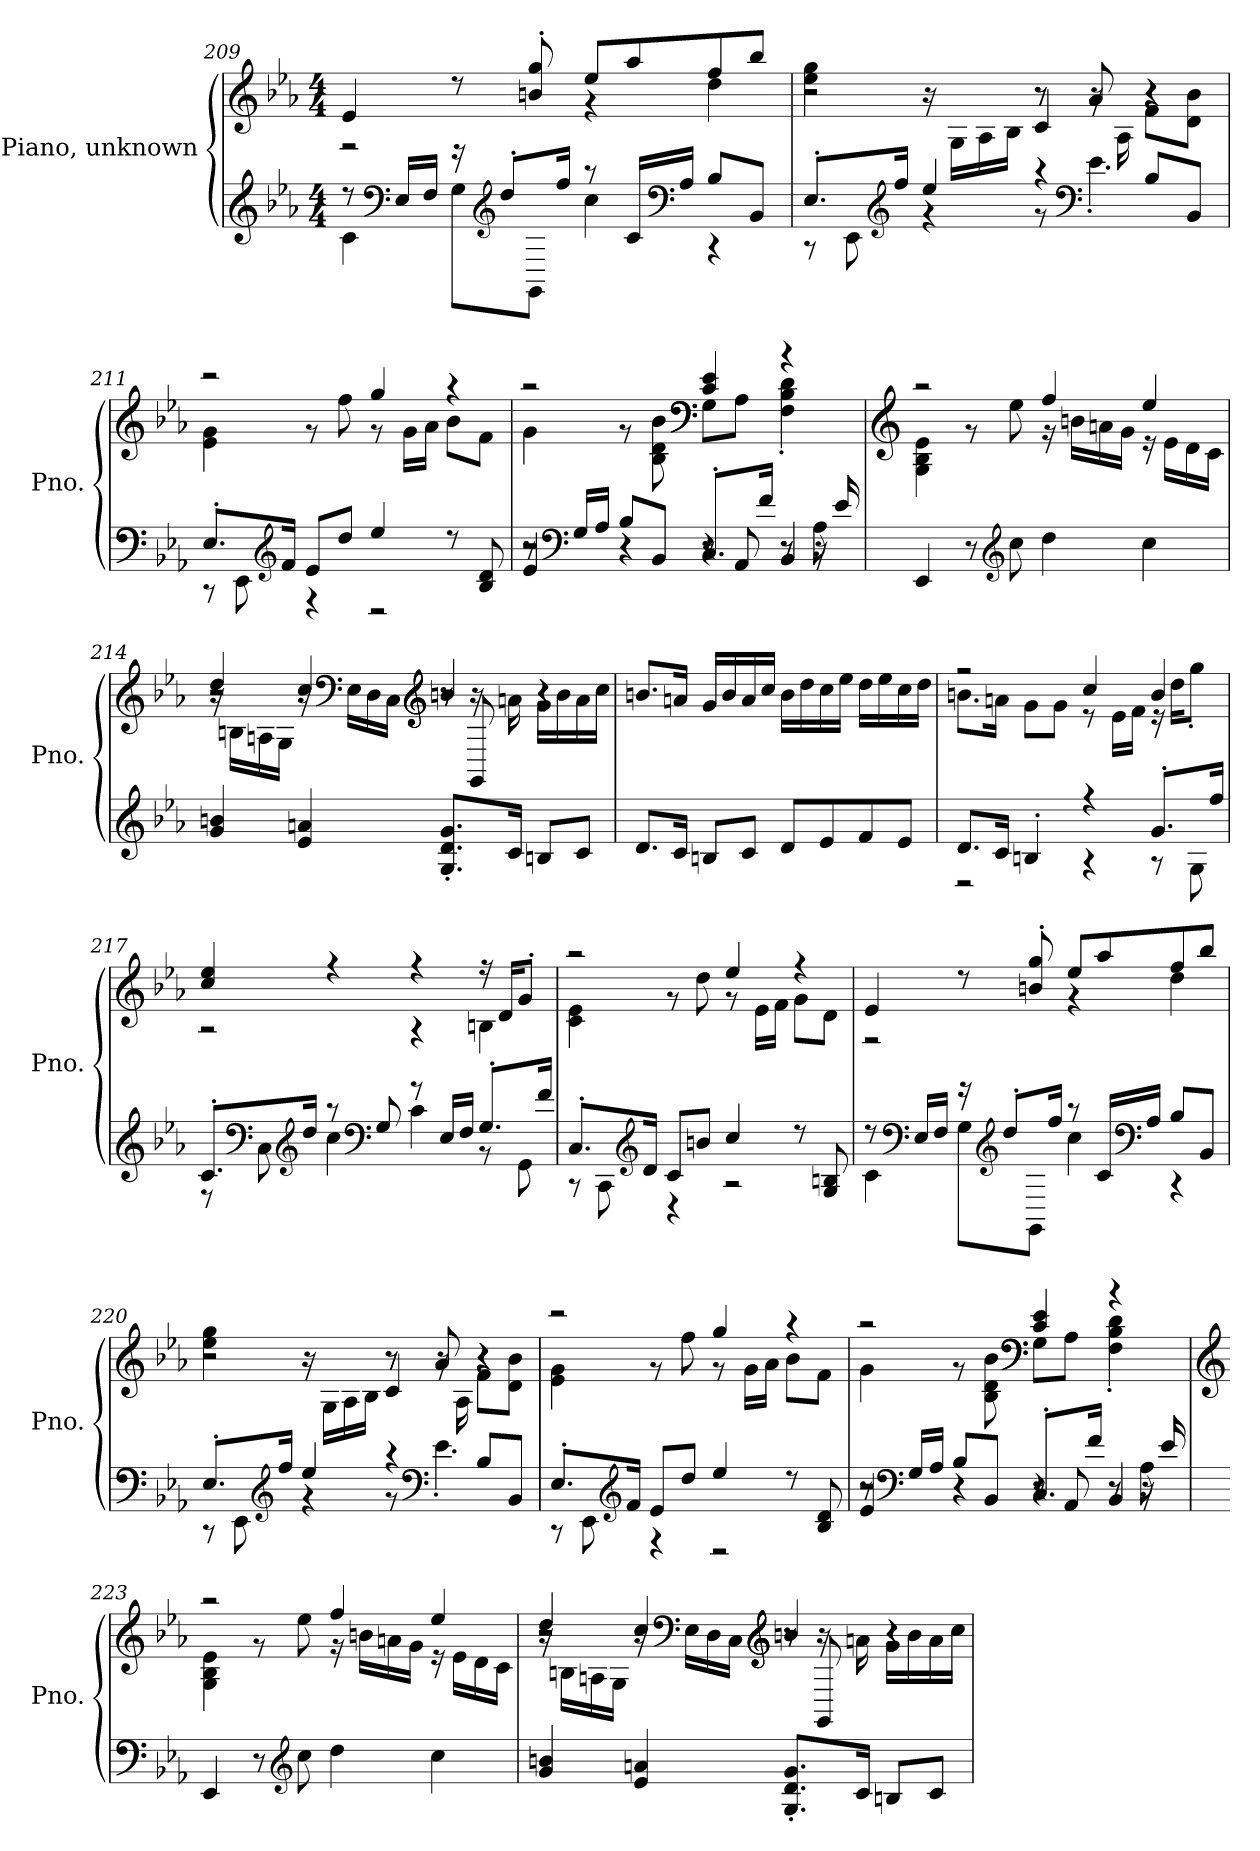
**kern	**kern
*part1	*part1
*staff2	*staff1
*I"Piano, unknown	*
*I'Pno.	*
!!LO:PB:g=z
*clefG2	*clefG2
*k[b-e-a-]	*k[b-e-a-]
*M4/4	*M4/4
=209	=209
*^	*^
8r	4c\	4e-/	2r
*clefF4	*	*	*
16E-/LL	.	.	.
16F/JJ	.	.	.
16r	8G\L	8r	.
*clefG2	*	*	*
8dd'/L	.	.	.
.	8GG\J	8bn/' 8gg/'	.
16ff/Jk	.	.	.
8r	4cc\	8ee-/L	4r
16c/LL	.	8aa-/	.
*clefF4	*	*	*
16A-/JJ	.	.	.
8B-/L	4r	8ff/	4dd\
8BB-/J	.	8bb-/J	.
=210	=210	=210	=210
*	*	*	*^
8.E-'/L	8r	2r	4ee-\ 4gg\	2r
.	8EE-\	.	.	.
*clefG2	*	*	*	*
16ff/Jk	.	.	.	.
4ee-/	4r	.	16r	.
.	.	.	16G\LL	.
.	.	.	16A-\	.
.	.	.	16B-\JJ	.
4r	8r	8r	8r	4c/
*clefF4	*	*	*	*
.	4.e-'\	8a-/	16r	.
.	.	.	16A-\	.
8B-/L	.	4r	8f\L	4r
8BB-/J	.	.	8d\ 8b-\J	.
*	*	*	*v	*v
!!LO:LB:g=z
=211	=211	=211	=211
8.E-'/L	8r	2r	4e-\ 4g\
.	8EE-\	.	.
*clefG2	*	*	*
16f/Jk	.	.	.
8e-/L	4r	.	8r
8dd/J	.	.	8ff\
4ee-/	2r	4gg/	8r
.	.	.	16g\LL
.	.	.	16a-\JJ
8r	.	4r	8b-\L
8B-/ 8d/	.	.	8f\J
=212	=212	=212	=212
*	*^	*	*
8r	2r	4e-/	2r	4g\
*clefF4	*	*	*	*
16G/LL	.	.	.	.
16A-/JJ	.	.	.	.
8B-/L	.	4r	.	8r
8BB-/J	.	.	.	8B-\ 8d\ 8b-\
*	*	*	*clefF4	*
8.C'/L	4r	8r	4c/ 4e-/	8G\L
.	.	8AA-/	.	8A-\J
16f/Jk	.	.	.	.
8r	8r	4BB-/	4r	4F\' 4B-\' 4d\'
16r	8A-\	.	.	.
16e-/	.	.	.	.
*v	*v	*v	*	*
!!LO:LB:g=z	!!
=213	=213	=213
*	*clefG2	*
4EE-/	2r	4G\ 4B-\ 4e-\
8r	.	8r
*clefG2	*	*
8cc\	.	8ee-\
4dd\	4ff/	16r
.	.	16bn\LL
.	.	16an\
.	.	16g\JJ
4cc\	4ee-/	16r
.	.	16e-\LL
.	.	16d\
.	.	16c\JJ
=214	=214	=214
*	*	*^
4g/ 4bn/	4dd/	16r	2r
.	.	16Bn\LL	.
.	.	16An\	.
.	.	16G\JJ	.
4e-/ 4an/	4cc/	16r	.
*	*clefF4	*	*
.	.	16E-\LL	.
.	.	16D\	.
.	.	16C\JJ	.
*	*clefG2	*	*
8.G/' 8.d/' 8.g/'L	4bn/	8r	8r
.	.	16r	8GG/
16c/Jk	.	16an\	.
8Bn/L	4r	16g\LL	4r
.	.	16b\	.
8c/J	.	16a\	.
.	.	16cc\JJ	.
*	*v	*v	*v
!!LO:LB:g=z
=215	=215
8.d/L	8.bn/L
16c/Jk	16an/Jk
8Bn/L	16g/LL
.	16b/
8c/J	16a/
.	16cc/JJ
8d/L	16b\LL
.	16dd\
8e-/	16cc\
.	16ee-\JJ
8f/	16dd\LL
.	16ee-\
8e-/J	16cc\
.	16dd\JJ
=216	=216
*^	*^
8.d/L	2r	2r	8.bn\L
16c/Jk	.	.	16an\Jk
4Bn'/	.	.	8g\L
.	.	.	8g\J
4r	4r	4cc/	8r
.	.	.	16e-\LL
.	.	.	16f\JJ
8.g'/L	8r	4b/	16r
.	.	.	16dd\KL
.	8G\	.	8gg'\J
16ff/Jk	.	.	.
!!LO:LB:g=z	!!
=217	=217	=217	=217
8.c'/L	8r	4cc/ 4ee-/	2r
*clefF4	*	*	*
.	8C\	.	.
*clefG2	*	*	*
16dd/Jk	.	.	.
8r	4cc\	4r	.
*clefF4	*	*	*
8G/	.	.	.
8r	4c\	4r	4r
16E-/LL	.	.	.
16F/JJ	.	.	.
8.G'/L	8r	16r	4Bn\
.	.	16d/KL	.
.	8GG\	8g'/J	.
16f/Jk	.	.	.
=218	=218	=218	=218
8.C'/L	8r	2r	4c\ 4e-\
.	8CC\	.	.
*clefG2	*	*	*
16d/Jk	.	.	.
8c/L	4r	.	8r
8bn/J	.	.	8dd\
4cc/	2r	4ee-/	8r
.	.	.	16e-\LL
.	.	.	16f\JJ
8r	.	4r	8g\L
8G/ 8Bn/	.	.	8d\J
!!LO:LB:g=z	!!
=219	=219	=219	=219
8r	4c\	4e-/	2r
*clefF4	*	*	*
16E-/LL	.	.	.
16F/JJ	.	.	.
16r	8G\L	8r	.
*clefG2	*	*	*
8dd'/L	.	.	.
.	8GG\J	8bn/' 8gg/'	.
16ff/Jk	.	.	.
8r	4cc\	8ee-/L	4r
16c/LL	.	8aa-/	.
*clefF4	*	*	*
16A-/JJ	.	.	.
8B-/L	4r	8ff/	4dd\
8BB-/J	.	8bb-/J	.
=220	=220	=220	=220
*	*	*	*^
8.E-'/L	8r	2r	4ee-\ 4gg\	2r
.	8EE-\	.	.	.
*clefG2	*	*	*	*
16ff/Jk	.	.	.	.
4ee-/	4r	.	16r	.
.	.	.	16G\LL	.
.	.	.	16A-\	.
.	.	.	16B-\JJ	.
4r	8r	8r	8r	4c/
*clefF4	*	*	*	*
.	4.e-'\	8a-/	16r	.
.	.	.	16A-\	.
8B-/L	.	4r	8f\L	4r
8BB-/J	.	.	8d\ 8b-\J	.
*	*	*	*v	*v
!!LO:PB:g=z
=221	=221	=221	=221
8.E-'/L	8r	2r	4e-\ 4g\
.	8EE-\	.	.
*clefG2	*	*	*
16f/Jk	.	.	.
8e-/L	4r	.	8r
8dd/J	.	.	8ff\
4ee-/	2r	4gg/	8r
.	.	.	16g\LL
.	.	.	16a-\JJ
8r	.	4r	8b-\L
8B-/ 8d/	.	.	8f\J
=222	=222	=222	=222
*	*^	*	*
8r	2r	4e-/	2r	4g\
*clefF4	*	*	*	*
16G/LL	.	.	.	.
16A-/JJ	.	.	.	.
8B-/L	.	4r	.	8r
8BB-/J	.	.	.	8B-\ 8d\ 8b-\
*	*	*	*clefF4	*
8.C'/L	4r	8r	4c/ 4e-/	8G\L
.	.	8AA-/	.	8A-\J
16f/Jk	.	.	.	.
8r	8r	4BB-/	4r	4F\' 4B-\' 4d\'
16r	8A-\	.	.	.
16e-/	.	.	.	.
*v	*v	*v	*	*
!!LO:LB:g=z	!!
=223	=223	=223
*	*clefG2	*
4EE-/	2r	4G\ 4B-\ 4e-\
8r	.	8r
*clefG2	*	*
8cc\	.	8ee-\
4dd\	4ff/	16r
.	.	16bn\LL
.	.	16an\
.	.	16g\JJ
4cc\	4ee-/	16r
.	.	16e-\LL
.	.	16d\
.	.	16c\JJ
=224	=224	=224
*	*	*^
4g/ 4bn/	4dd/	16r	2r
.	.	16Bn\LL	.
.	.	16An\	.
.	.	16G\JJ	.
4e-/ 4an/	4cc/	16r	.
*	*clefF4	*	*
.	.	16E-\LL	.
.	.	16D\	.
.	.	16C\JJ	.
*	*clefG2	*	*
8.G/' 8.d/' 8.g/'L	4bn/	8r	8r
.	.	16r	8GG/
16c/Jk	.	16an\	.
8Bn/L	4r	16g\LL	4r
.	.	16b\	.
8c/J	.	16a\	.
.	.	16cc\JJ	.
*	*v	*v	*v
=	=
*-	*-
